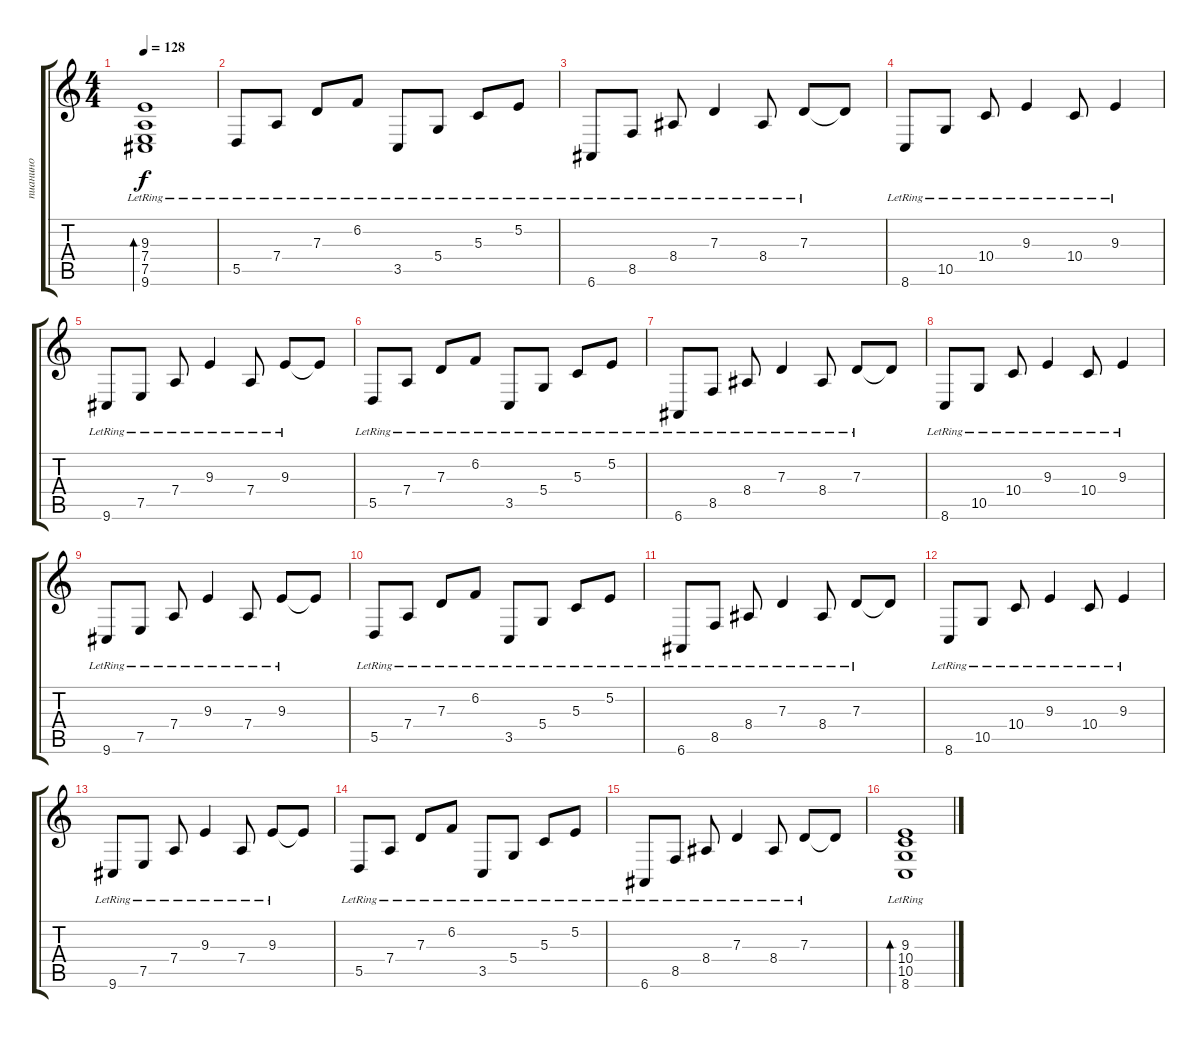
\track ("пианино" "пианино") {instrument brightacousticpiano}
\staff {score tabs}
\tuning (E4 B3 G3 D3 A2 E2) {hide}
\ts (4 4)
\tempo 128
\clef g2
\ks c
(9.3{lr} 7.4{lr} 7.5{lr} 9.6{lr}).1{bd 120 dy f} |
5.5{lr}.8 7.4{lr}.8 7.3{lr}.8 6.2{lr}.8 3.5{lr}.8 5.4{lr}.8 5.3{lr}.8 5.2{lr}.8 |
6.6{lr}.8 8.5{lr}.8 8.4{lr}.8 7.3{lr}.4 8.4{lr}.8 7.3{lr}.8 7.3{t}.8 |
8.6{lr}.8 10.5{lr}.8 10.4{lr}.8 9.3{lr}.4 10.4{lr}.8 9.3{lr}.4 |
9.6{lr}.8 7.5{lr}.8 7.4{lr}.8 9.3{lr}.4 7.4{lr}.8 9.3{lr}.8 9.3{t}.8 |
5.5{lr}.8 7.4{lr}.8 7.3{lr}.8 6.2{lr}.8 3.5{lr}.8 5.4{lr}.8 5.3{lr}.8 5.2{lr}.8 |
6.6{lr}.8 8.5{lr}.8 8.4{lr}.8 7.3{lr}.4 8.4{lr}.8 7.3{lr}.8 7.3{t}.8 |
8.6{lr}.8 10.5{lr}.8 10.4{lr}.8 9.3{lr}.4 10.4{lr}.8 9.3{lr}.4 |
9.6{lr}.8 7.5{lr}.8 7.4{lr}.8 9.3{lr}.4 7.4{lr}.8 9.3{lr}.8 9.3{t}.8 |
5.5{lr}.8 7.4{lr}.8 7.3{lr}.8 6.2{lr}.8 3.5{lr}.8 5.4{lr}.8 5.3{lr}.8 5.2{lr}.8 |
6.6{lr}.8 8.5{lr}.8 8.4{lr}.8 7.3{lr}.4 8.4{lr}.8 7.3{lr}.8 7.3{t}.8 |
8.6{lr}.8 10.5{lr}.8 10.4{lr}.8 9.3{lr}.4 10.4{lr}.8 9.3{lr}.4 |
9.6{lr}.8 7.5{lr}.8 7.4{lr}.8 9.3{lr}.4 7.4{lr}.8 9.3{lr}.8 9.3{t}.8 |
5.5{lr}.8 7.4{lr}.8 7.3{lr}.8 6.2{lr}.8 3.5{lr}.8 5.4{lr}.8 5.3{lr}.8 5.2{lr}.8 |
6.6{lr}.8 8.5{lr}.8 8.4{lr}.8 7.3{lr}.4 8.4{lr}.8 7.3{lr}.8 7.3{t}.8 |
(9.3{lr} 10.4{lr} 10.5{lr} 8.6{lr}).1{bd 240}
